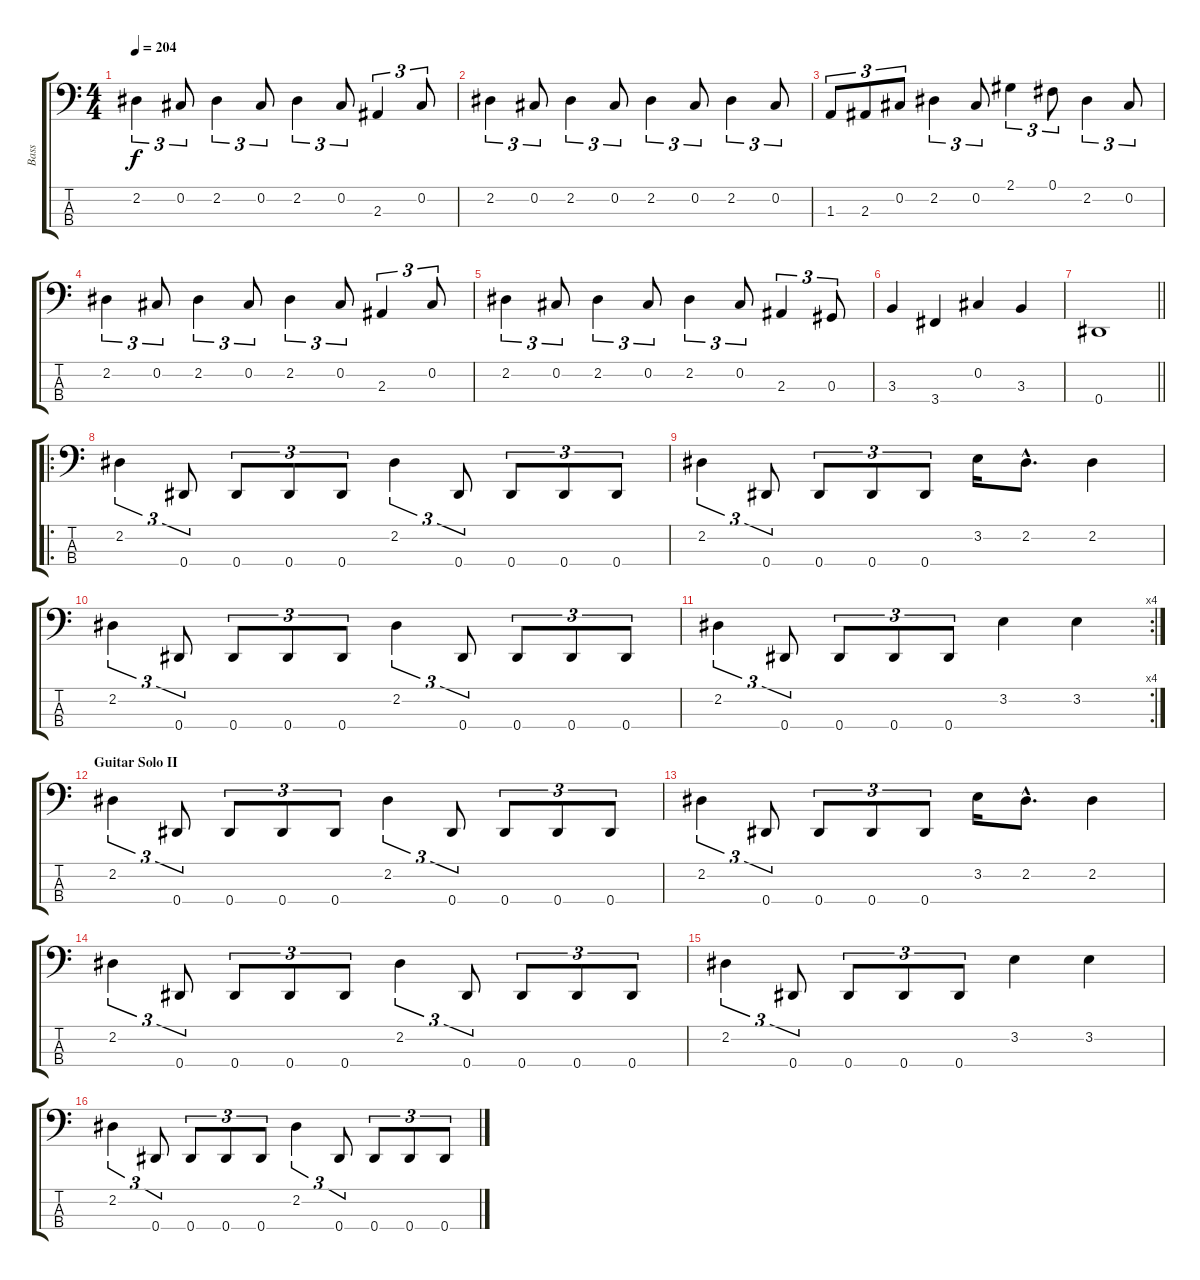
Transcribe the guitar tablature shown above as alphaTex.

\track ("Bass" "Bass") {instrument electricbasspick}
\staff {score tabs}
\tuning (Gb2 Db2 Ab1 Eb1) {hide}
\ts (4 4)
\tempo 204
\clef f4
\ks c
2.2.4{tu (3 2) dy f} 0.2.8{tu (3 2)} 2.2.4{tu (3 2)} 0.2.8{tu (3 2)} 2.2.4{tu (3 2)} 0.2.8{tu (3 2)} 2.3.4{tu (3 2)} 0.2.8{tu (3 2)} |
2.2.4{tu (3 2)} 0.2.8{tu (3 2)} 2.2.4{tu (3 2)} 0.2.8{tu (3 2)} 2.2.4{tu (3 2)} 0.2.8{tu (3 2)} 2.2.4{tu (3 2)} 0.2.8{tu (3 2)} |
1.3.8{tu (3 2)} 2.3.8{tu (3 2)} 0.2.8{tu (3 2)} 2.2.4{tu (3 2)} 0.2.8{tu (3 2)} 2.1.4{tu (3 2)} 0.1.8{tu (3 2)} 2.2.4{tu (3 2)} 0.2.8{tu (3 2)} |
2.2.4{tu (3 2)} 0.2.8{tu (3 2)} 2.2.4{tu (3 2)} 0.2.8{tu (3 2)} 2.2.4{tu (3 2)} 0.2.8{tu (3 2)} 2.3.4{tu (3 2)} 0.2.8{tu (3 2)} |
2.2.4{tu (3 2)} 0.2.8{tu (3 2)} 2.2.4{tu (3 2)} 0.2.8{tu (3 2)} 2.2.4{tu (3 2)} 0.2.8{tu (3 2)} 2.3.4{tu (3 2)} 0.3.8{tu (3 2)} |
3.3.4 3.4.4 0.2.4 3.3.4 |
\barLineRight lightlight
0.4.1 |
\ro
2.2.4{tu (3 2)} 0.4.8{tu (3 2)} 0.4.8{tu (3 2)} 0.4.8{tu (3 2)} 0.4.8{tu (3 2)} 2.2.4{tu (3 2)} 0.4.8{tu (3 2)} 0.4.8{tu (3 2)} 0.4.8{tu (3 2)} 0.4.8{tu (3 2)} |
2.2.4{tu (3 2)} 0.4.8{tu (3 2)} 0.4.8{tu (3 2)} 0.4.8{tu (3 2)} 0.4.8{tu (3 2)} 3.2.16 2.2{hac}.8{d} 2.2.4 |
2.2.4{tu (3 2)} 0.4.8{tu (3 2)} 0.4.8{tu (3 2)} 0.4.8{tu (3 2)} 0.4.8{tu (3 2)} 2.2.4{tu (3 2)} 0.4.8{tu (3 2)} 0.4.8{tu (3 2)} 0.4.8{tu (3 2)} 0.4.8{tu (3 2)} |
\rc 4
2.2.4{tu (3 2)} 0.4.8{tu (3 2)} 0.4.8{tu (3 2)} 0.4.8{tu (3 2)} 0.4.8{tu (3 2)} 3.2.4 3.2.4 |
\section ("" "Guitar Solo II")
2.2.4{tu (3 2)} 0.4.8{tu (3 2)} 0.4.8{tu (3 2)} 0.4.8{tu (3 2)} 0.4.8{tu (3 2)} 2.2.4{tu (3 2)} 0.4.8{tu (3 2)} 0.4.8{tu (3 2)} 0.4.8{tu (3 2)} 0.4.8{tu (3 2)} |
2.2.4{tu (3 2)} 0.4.8{tu (3 2)} 0.4.8{tu (3 2)} 0.4.8{tu (3 2)} 0.4.8{tu (3 2)} 3.2.16 2.2{hac}.8{d} 2.2.4 |
2.2.4{tu (3 2)} 0.4.8{tu (3 2)} 0.4.8{tu (3 2)} 0.4.8{tu (3 2)} 0.4.8{tu (3 2)} 2.2.4{tu (3 2)} 0.4.8{tu (3 2)} 0.4.8{tu (3 2)} 0.4.8{tu (3 2)} 0.4.8{tu (3 2)} |
2.2.4{tu (3 2)} 0.4.8{tu (3 2)} 0.4.8{tu (3 2)} 0.4.8{tu (3 2)} 0.4.8{tu (3 2)} 3.2.4 3.2.4 |
2.2.4{tu (3 2)} 0.4.8{tu (3 2)} 0.4.8{tu (3 2)} 0.4.8{tu (3 2)} 0.4.8{tu (3 2)} 2.2.4{tu (3 2)} 0.4.8{tu (3 2)} 0.4.8{tu (3 2)} 0.4.8{tu (3 2)} 0.4.8{tu (3 2)}
